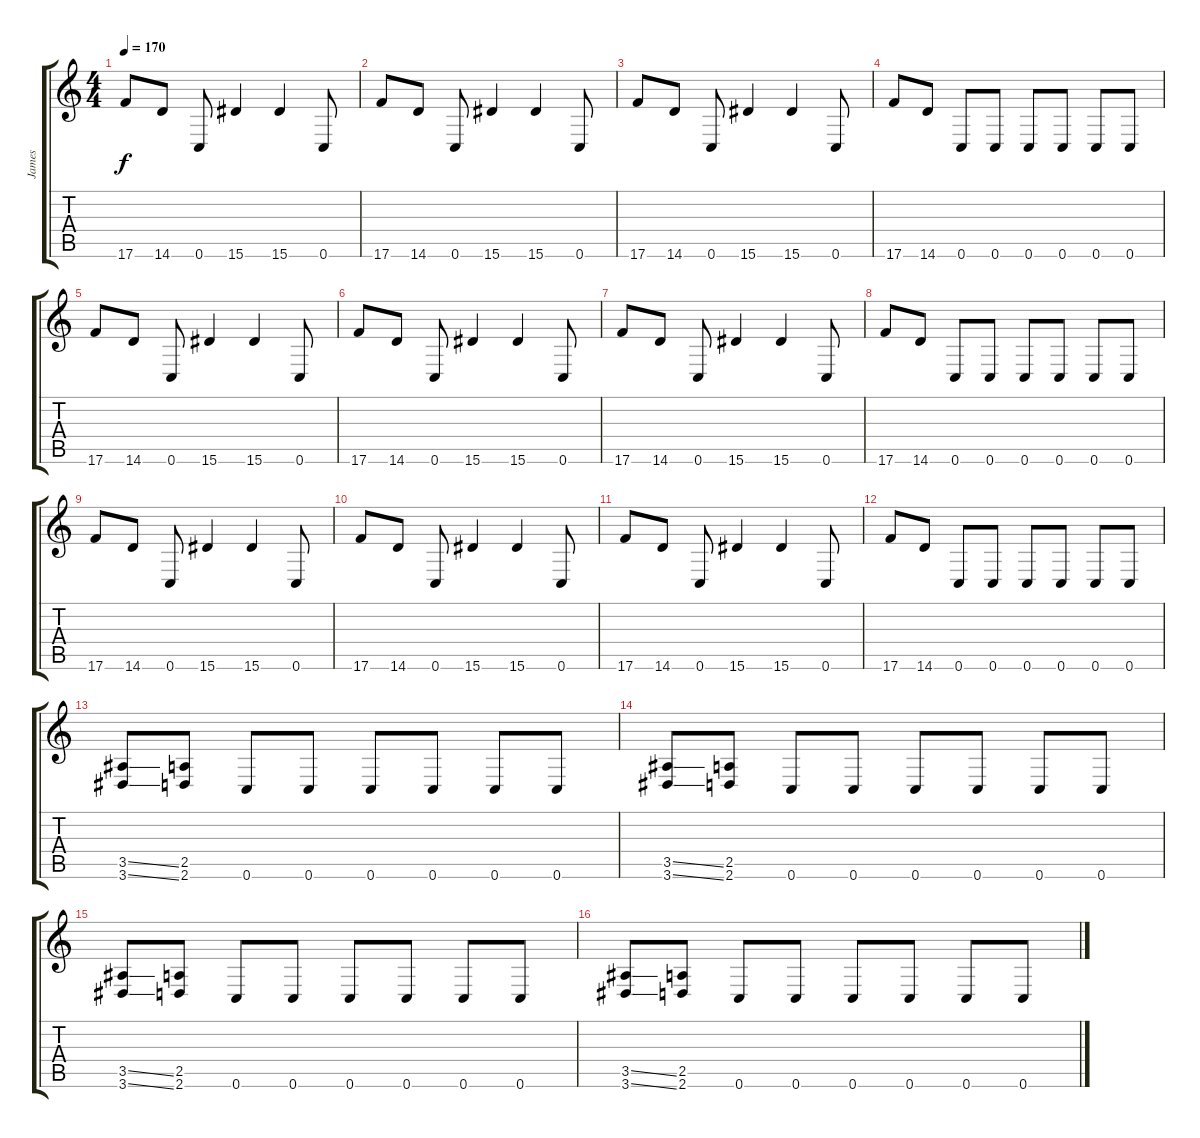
\track ("James" "James") {instrument distortionguitar}
\staff {score tabs}
\tuning (D4 A3 F3 C3 G2 C2) {hide}
\ts (4 4)
\tempo 170
\clef g2
\ks c
17.6.8{dy f instrument distortionguitar} 14.6.8 0.6.8 15.6.4 15.6.4 0.6.8 |
17.6.8 14.6.8 0.6.8 15.6.4 15.6.4 0.6.8 |
17.6.8 14.6.8 0.6.8 15.6.4 15.6.4 0.6.8 |
17.6.8 14.6.8 0.6.8 0.6.8 0.6.8 0.6.8 0.6.8 0.6.8 |
17.6.8{instrument distortionguitar} 14.6.8 0.6.8 15.6.4 15.6.4 0.6.8 |
17.6.8 14.6.8 0.6.8 15.6.4 15.6.4 0.6.8 |
17.6.8 14.6.8 0.6.8 15.6.4 15.6.4 0.6.8 |
17.6.8 14.6.8 0.6.8 0.6.8 0.6.8 0.6.8 0.6.8 0.6.8 |
17.6.8{instrument distortionguitar} 14.6.8 0.6.8 15.6.4 15.6.4 0.6.8 |
17.6.8 14.6.8 0.6.8 15.6.4 15.6.4 0.6.8 |
17.6.8 14.6.8 0.6.8 15.6.4 15.6.4 0.6.8 |
17.6.8 14.6.8 0.6.8 0.6.8 0.6.8 0.6.8 0.6.8 0.6.8 |
(3.5{ss} 3.6{ss}).8 (2.5 2.6).8 0.6.8 0.6.8 0.6.8 0.6.8 0.6.8 0.6.8 |
(3.5{ss} 3.6{ss}).8 (2.5 2.6).8 0.6.8 0.6.8 0.6.8 0.6.8 0.6.8 0.6.8 |
(3.5{ss} 3.6{ss}).8 (2.5 2.6).8 0.6.8 0.6.8 0.6.8 0.6.8 0.6.8 0.6.8 |
(3.5{ss} 3.6{ss}).8 (2.5 2.6).8 0.6.8 0.6.8 0.6.8 0.6.8 0.6.8 0.6.8
